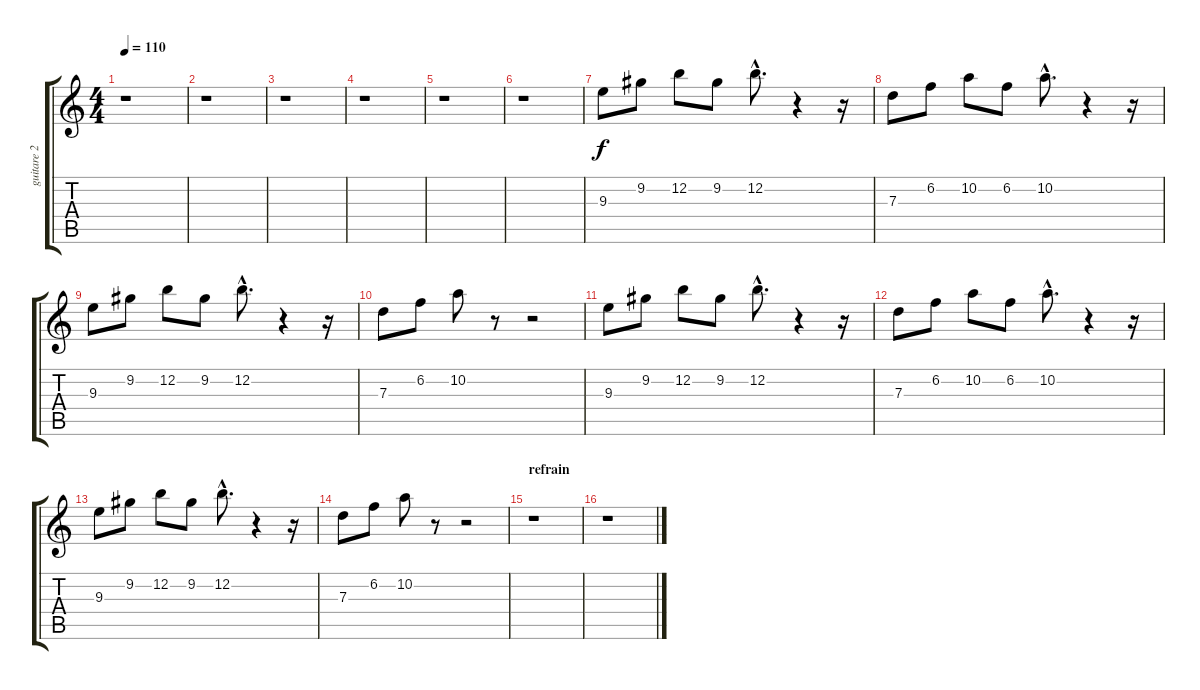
\track ("guitare 2" "guitare 2") {instrument electricguitarclean}
\staff {score tabs}
\tuning (E4 B3 G3 D3 A2 E2) {hide}
\ts (4 4)
\tempo 110
\clef g2
\ks c
r.1{dy f} |
r.1 |
r.1 |
r.1 |
r.1 |
r.1 |
9.3.8 9.2.8 12.2.8 9.2.8 12.2{hac}.8{d} r.4 r.16 |
7.3.8 6.2.8 10.2.8 6.2.8 10.2{hac}.8{d} r.4 r.16 |
9.3.8 9.2.8 12.2.8 9.2.8 12.2{hac}.8{d} r.4 r.16 |
7.3.8 6.2.8 10.2.8 r.8 r.2 |
9.3.8 9.2.8 12.2.8 9.2.8 12.2{hac}.8{d} r.4 r.16 |
7.3.8 6.2.8 10.2.8 6.2.8 10.2{hac}.8{d} r.4 r.16 |
9.3.8 9.2.8 12.2.8 9.2.8 12.2{hac}.8{d} r.4 r.16 |
7.3.8 6.2.8 10.2.8 r.8 r.2 |
\section ("" "refrain")
r.1 |
r.1
